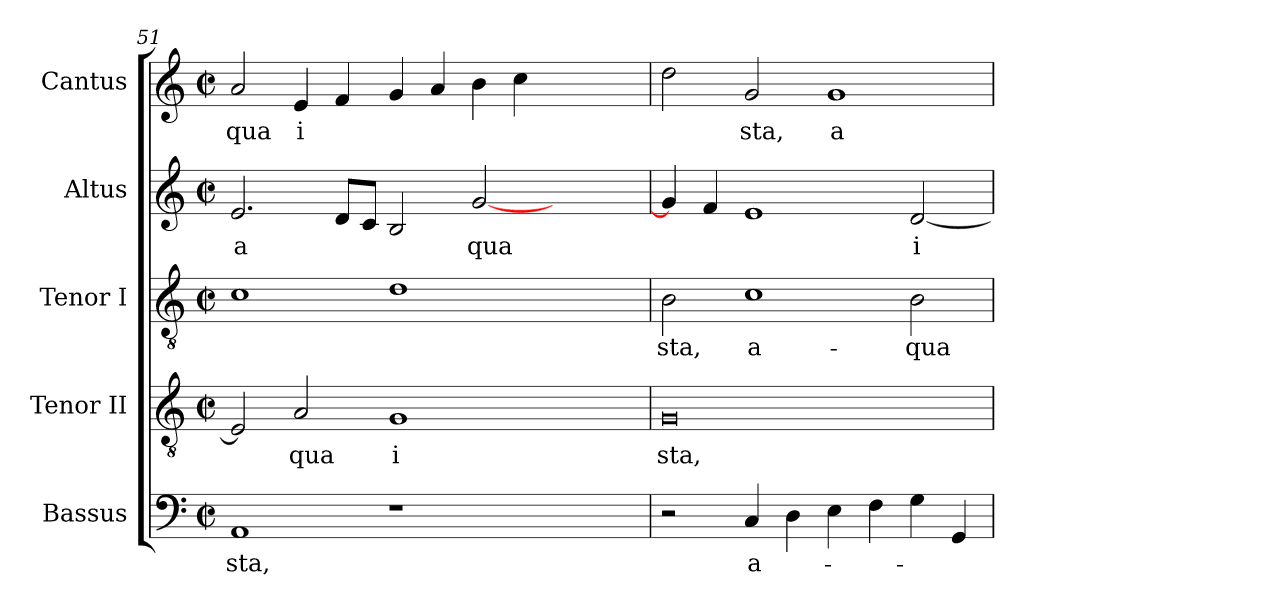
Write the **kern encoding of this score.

**kern	**text	**kern	**text	**kern	**text	**kern	**text	**kern	**text
*part5	*part5	*part4	*part4	*part3	*part3	*part2	*part2	*part1	*part1
*staff5	*staff5	*staff4	*staff4	*staff3	*staff3	*staff2	*staff2	*staff1	*staff1
*I"Bassus	*	*I"Tenor II	*	*I"Tenor I	*	*I"Altus	*	*I"Cantus	*
*clefF4	*	*clefGv2	*	*clefGv2	*	*clefG2	*	*clefG2	*
*M2/2	*	*M2/2	*	*M2/2	*	*M2/2	*	*M2/2	*
*met(c|)	*	*met(c|)	*	*met(c|)	*	*met(c|)	*	*met(c|)	*
=51	=51	=51	=51	=51	=51	=51	=51	=51	=51
!	!LO:LY:b:cj	!	!	!	!	!	!LO:LY:b:cj	!	!LO:LY:b:cj
1AA	-sta,	2E/]	.	1c	.	2.e/	a	2a/	qua
!	!	!	!LO:LY:b:cj	!	!	!	!	!	!LO:LY:b:rj
.	.	2A/	qua	.	.	.	.	4e/	i
.	.	.	.	.	.	8d/L	.	4f/	.
.	.	.	.	.	.	8c/J	.	.	.
!LO:N:vis=1	!	!	!LO:LY:b:cj	!	!	!	!	!	!
0r	.	1G	i	1d	.	2B/	.	4g/	.
.	.	.	.	.	.	.	.	4a/	.
!	!	!	!	!	!	!	!LO:LY:b	!	!
.	.	.	.	.	.	[<2g/	qua	4b\	.
.	.	.	.	.	.	.	.	4cc\	.
.	.	1ryy	.	1ryy	.	1ryy	.	1ryy	.
=52	=52	=52	=52	=52	=52	=52	=52	=52	=52
!	!	!	!LO:LY:b:cj	!	!LO:LY:b:cj	!	!	!	!
2r	.	0G	sta,	2B\	-sta,	4g/]	.	2dd\	.
.	.	.	.	.	.	4f/	.	.	.
!	!LO:LY:b:cj	!	!	!	!LO:LY:b:cj	!	!	!	!LO:LY:b:cj
4C/	a-	.	.	1c	a-	1e	.	2g/	sta,
4D\	.	.	.	.	.	.	.	.	.
!	!	!	!	!	!	!	!	!	!LO:LY:b:cj
4E\	.	.	.	.	.	.	.	1g	a
4F\	.	.	.	.	.	.	.	.	.
!	!	!	!	!	!LO:LY:b:cj	!	!LO:LY:b:rj	!	!
4G\	.	.	.	2B\	-qua	[<2d/	i	.	.
4GG/	.	.	.	.	.	.	.	.	.
=	=	=	=	=	=	=	=	=	=
*-	*-	*-	*-	*-	*-	*-	*-	*-	*-
